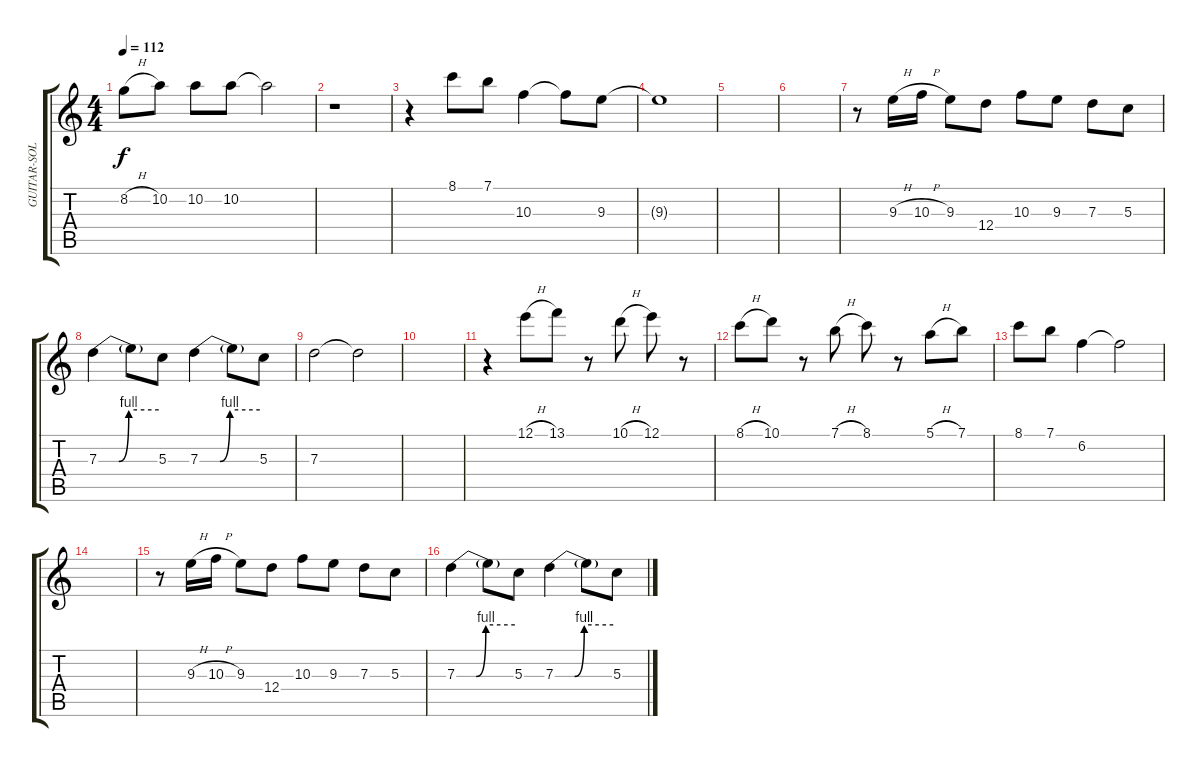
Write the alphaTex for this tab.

\track ("GUITAR-SOLO" "GUITAR-SOL") {instrument electricguitarclean}
\staff {score tabs}
\tuning (E4 B3 G3 D3 A2 E2) {hide}
\ts (4 4)
\tempo 112
\clef g2
\ks c
8.2{h}.8{dy f} 10.2.8 10.2.8 10.2.8 10.2{t}.2 |
r.1 |
r.4 8.1.8 7.1.8 10.3.4 10.3{t}.8 9.3.8 |
9.3{t}.1 |
|
|
r.8 9.3{h}.16 10.3{h}.16 9.3.8 12.4.8 10.3.8 9.3.8 7.3.8 5.3.8 |
7.3{be (custom 0 0 20 0 30 4 60 4)}.4 7.3{t}.8 5.3.8 7.3{be (custom 0 0 20 0 30 4 60 4)}.4 7.3{t}.8 5.3.8 |
7.3.2 7.3{t}.2 |
|
r.4 12.1{h}.8 13.1.8 r.8 10.1{h}.8 12.1.8 r.8 |
8.1{h}.8 10.1.8 r.8 7.1{h}.8 8.1.8 r.8 5.1{h}.8 7.1.8 |
8.1.8 7.1.8 6.2.4 6.2{t}.2 |
|
r.8 9.3{h}.16 10.3{h}.16 9.3.8 12.4.8 10.3.8 9.3.8 7.3.8 5.3.8 |
7.3{be (custom 0 0 20 0 30 4 60 4)}.4 7.3{t}.8 5.3.8 7.3{be (custom 0 0 20 0 30 4 60 4)}.4 7.3{t}.8 5.3.8
